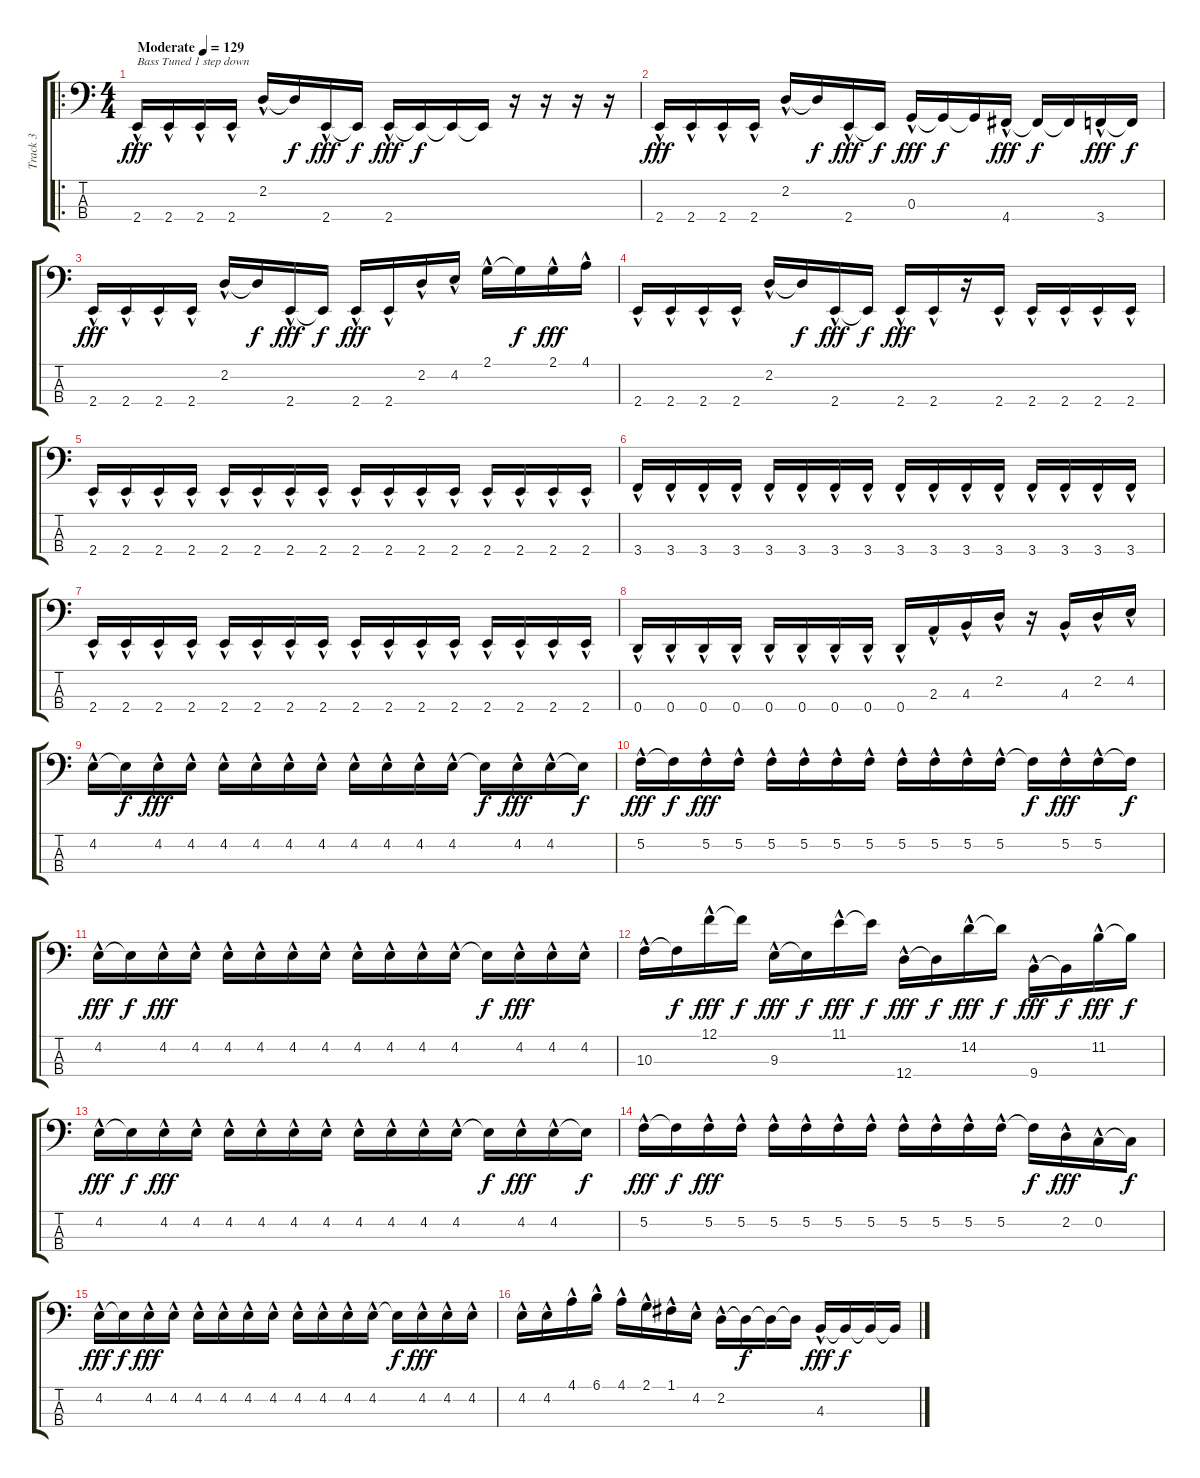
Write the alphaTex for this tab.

\track ("Track 3" "Track 3") {instrument electricbasspick}
\staff {score tabs}
\tuning (F2 C2 G1 D1) {hide}
\ro
\ts (4 4)
\tempo (129 "Moderate")
\clef f4
\ks c
2.4{hac}.16{txt "Bass Tuned 1 step down" dy fff instrument electricbasspick} 2.4{hac}.16 2.4{hac}.16 2.4{hac}.16 2.2{hac}.16 2.2{t}.16{dy f} 2.4{hac}.16{dy fff} 2.4{t}.16{dy f} 2.4{hac}.16{dy fff} 2.4{t}.16{dy f} 2.4{t}.16 2.4{t}.16 r.16 r.16 r.16 r.16 |
2.4{hac}.16{dy fff} 2.4{hac}.16 2.4{hac}.16 2.4{hac}.16 2.2{hac}.16 2.2{t}.16{dy f} 2.4{hac}.16{dy fff} 2.4{t}.16{dy f} 0.3{hac}.16{dy fff} 0.3{t}.16{dy f} 0.3{t}.16 4.4{hac}.16{dy fff} 4.4{t}.16{dy f} 4.4{t}.16 3.4{hac}.16{dy fff} 3.4{t}.16{dy f} |
2.4{hac}.16{dy fff} 2.4{hac}.16 2.4{hac}.16 2.4{hac}.16 2.2{hac}.16 2.2{t}.16{dy f} 2.4{hac}.16{dy fff} 2.4{t}.16{dy f} 2.4{hac}.16{dy fff} 2.4{hac}.16 2.2{hac}.16 4.2{hac}.16 2.1{hac}.16 2.1{t}.16{dy f} 2.1{hac}.16{dy fff} 4.1{hac}.16 |
2.4{hac}.16 2.4{hac}.16 2.4{hac}.16 2.4{hac}.16 2.2{hac}.16 2.2{t}.16{dy f} 2.4{hac}.16{dy fff} 2.4{t}.16{dy f} 2.4{hac}.16{dy fff} 2.4{hac}.16 r.16 2.4{hac}.16 2.4{hac}.16 2.4{hac}.16 2.4{hac}.16 2.4{hac}.16 |
2.4{hac}.16 2.4{hac}.16 2.4{hac}.16 2.4{hac}.16 2.4{hac}.16 2.4{hac}.16 2.4{hac}.16 2.4{hac}.16 2.4{hac}.16 2.4{hac}.16 2.4{hac}.16 2.4{hac}.16 2.4{hac}.16 2.4{hac}.16 2.4{hac}.16 2.4{hac}.16 |
3.4{hac}.16 3.4{hac}.16 3.4{hac}.16 3.4{hac}.16 3.4{hac}.16 3.4{hac}.16 3.4{hac}.16 3.4{hac}.16 3.4{hac}.16 3.4{hac}.16 3.4{hac}.16 3.4{hac}.16 3.4{hac}.16 3.4{hac}.16 3.4{hac}.16 3.4{hac}.16 |
2.4{hac}.16 2.4{hac}.16 2.4{hac}.16 2.4{hac}.16 2.4{hac}.16 2.4{hac}.16 2.4{hac}.16 2.4{hac}.16 2.4{hac}.16 2.4{hac}.16 2.4{hac}.16 2.4{hac}.16 2.4{hac}.16 2.4{hac}.16 2.4{hac}.16 2.4{hac}.16 |
0.4{hac}.16 0.4{hac}.16 0.4{hac}.16 0.4{hac}.16 0.4{hac}.16 0.4{hac}.16 0.4{hac}.16 0.4{hac}.16 0.4{hac}.16 2.3{hac}.16 4.3{hac}.16 2.2{hac}.16 r.16 4.3{hac}.16 2.2{hac}.16 4.2{hac}.16 |
4.2{hac}.16 4.2{t}.16{dy f} 4.2{hac}.16{dy fff} 4.2{hac}.16 4.2{hac}.16 4.2{hac}.16 4.2{hac}.16 4.2{hac}.16 4.2{hac}.16 4.2{hac}.16 4.2{hac}.16 4.2{hac}.16 4.2{t}.16{dy f} 4.2{hac}.16{dy fff} 4.2{hac}.16 4.2{t}.16{dy f} |
5.2{hac}.16{dy fff} 5.2{t}.16{dy f} 5.2{hac}.16{dy fff} 5.2{hac}.16 5.2{hac}.16 5.2{hac}.16 5.2{hac}.16 5.2{hac}.16 5.2{hac}.16 5.2{hac}.16 5.2{hac}.16 5.2{hac}.16 5.2{t}.16{dy f} 5.2{hac}.16{dy fff} 5.2{hac}.16 5.2{t}.16{dy f} |
4.2{hac}.16{dy fff} 4.2{t}.16{dy f} 4.2{hac}.16{dy fff} 4.2{hac}.16 4.2{hac}.16 4.2{hac}.16 4.2{hac}.16 4.2{hac}.16 4.2{hac}.16 4.2{hac}.16 4.2{hac}.16 4.2{hac}.16 4.2{t}.16{dy f} 4.2{hac}.16{dy fff} 4.2{hac}.16 4.2{hac}.16 |
10.3{hac}.16 10.3{t}.16{dy f} 12.1{hac}.16{dy fff} 12.1{t}.16{dy f} 9.3{hac}.16{dy fff} 9.3{t}.16{dy f} 11.1{hac}.16{dy fff} 11.1{t}.16{dy f} 12.4{hac}.16{dy fff} 12.4{t}.16{dy f} 14.2{hac}.16{dy fff} 14.2{t}.16{dy f} 9.4{hac}.16{dy fff} 9.4{t}.16{dy f} 11.2{hac}.16{dy fff} 11.2{t}.16{dy f} |
4.2{hac}.16{dy fff} 4.2{t}.16{dy f} 4.2{hac}.16{dy fff} 4.2{hac}.16 4.2{hac}.16 4.2{hac}.16 4.2{hac}.16 4.2{hac}.16 4.2{hac}.16 4.2{hac}.16 4.2{hac}.16 4.2{hac}.16 4.2{t}.16{dy f} 4.2{hac}.16{dy fff} 4.2{hac}.16 4.2{t}.16{dy f} |
5.2{hac}.16{dy fff} 5.2{t}.16{dy f} 5.2{hac}.16{dy fff} 5.2{hac}.16 5.2{hac}.16 5.2{hac}.16 5.2{hac}.16 5.2{hac}.16 5.2{hac}.16 5.2{hac}.16 5.2{hac}.16 5.2{hac}.16 5.2{t}.16{dy f} 2.2{hac}.16{dy fff} 0.2{hac}.16 0.2{t}.16{dy f} |
4.2{hac}.16{dy fff} 4.2{t}.16{dy f} 4.2{hac}.16{dy fff} 4.2{hac}.16 4.2{hac}.16 4.2{hac}.16 4.2{hac}.16 4.2{hac}.16 4.2{hac}.16 4.2{hac}.16 4.2{hac}.16 4.2{hac}.16 4.2{t}.16{dy f} 4.2{hac}.16{dy fff} 4.2{hac}.16 4.2{hac}.16 |
4.2{hac}.16 4.2{hac}.16 4.1{hac}.16 6.1{hac}.16 4.1{hac}.16 2.1{hac}.16 1.1{hac}.16 4.2{hac}.16 2.2{hac}.16 2.2{t}.16{dy f} 2.2{t}.16 2.2{t}.16 4.3{hac}.16{dy fff} 4.3{t}.16{dy f} 4.3{t}.16 4.3{t}.16
